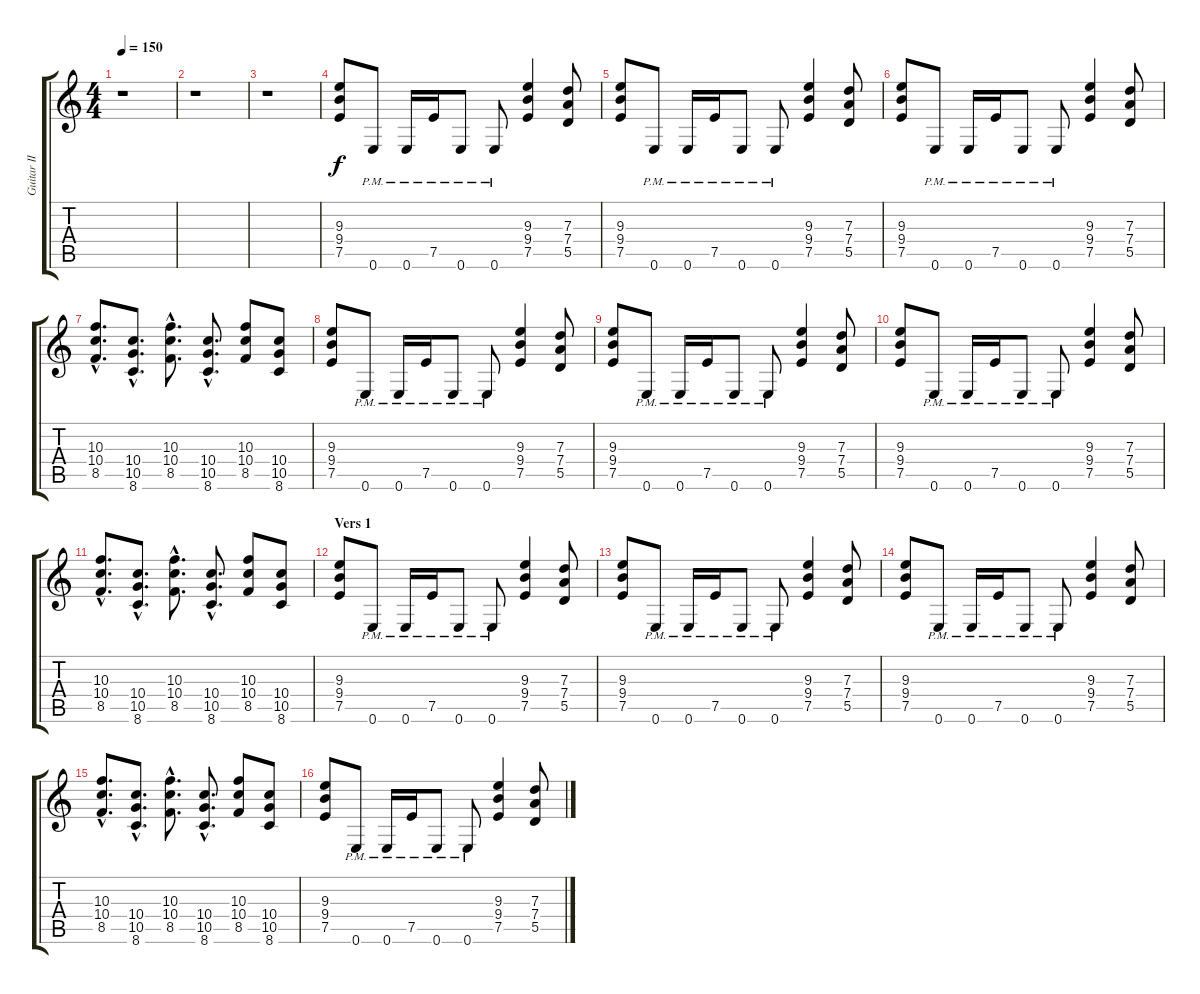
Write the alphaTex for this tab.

\track ("Guitar II (Rythm)" "Guitar II ") {instrument overdrivenguitar}
\staff {score tabs}
\tuning (E4 B3 G3 D3 A2 E2) {hide}
\ts (4 4)
\tempo 150
\clef g2
\ks c
r.1{dy f instrument overdrivenguitar} |
r.1 |
r.1 |
(9.3 9.4 7.5).8 0.6{pm}.8 0.6{pm}.16 7.5{pm}.16 0.6{pm}.8 0.6{pm}.8 (9.3 9.4 7.5).4 (7.3 7.4 5.5).8 |
(9.3 9.4 7.5).8 0.6{pm}.8 0.6{pm}.16 7.5{pm}.16 0.6{pm}.8 0.6{pm}.8 (9.3 9.4 7.5).4 (7.3 7.4 5.5).8 |
(9.3 9.4 7.5).8 0.6{pm}.8 0.6{pm}.16 7.5{pm}.16 0.6{pm}.8 0.6{pm}.8 (9.3 9.4 7.5).4 (7.3 7.4 5.5).8 |
(10.3{hac} 10.4{hac} 8.5{hac}).8{d} (10.4{hac} 10.5{hac} 8.6{hac}).8{d} (10.3{hac} 10.4{hac} 8.5{hac}).8{d} (10.4{hac} 10.5{hac} 8.6{hac}).8{d} (10.3 10.4 8.5).8 (10.4 10.5 8.6).8 |
(9.3 9.4 7.5).8 0.6{pm}.8 0.6{pm}.16 7.5{pm}.16 0.6{pm}.8 0.6{pm}.8 (9.3 9.4 7.5).4 (7.3 7.4 5.5).8 |
(9.3 9.4 7.5).8 0.6{pm}.8 0.6{pm}.16 7.5{pm}.16 0.6{pm}.8 0.6{pm}.8 (9.3 9.4 7.5).4 (7.3 7.4 5.5).8 |
(9.3 9.4 7.5).8 0.6{pm}.8 0.6{pm}.16 7.5{pm}.16 0.6{pm}.8 0.6{pm}.8 (9.3 9.4 7.5).4 (7.3 7.4 5.5).8 |
(10.3{hac} 10.4{hac} 8.5{hac}).8{d} (10.4{hac} 10.5{hac} 8.6{hac}).8{d} (10.3{hac} 10.4{hac} 8.5{hac}).8{d} (10.4{hac} 10.5{hac} 8.6{hac}).8{d} (10.3 10.4 8.5).8 (10.4 10.5 8.6).8 |
\section ("" "Vers 1")
(9.3 9.4 7.5).8 0.6{pm}.8 0.6{pm}.16 7.5{pm}.16 0.6{pm}.8 0.6{pm}.8 (9.3 9.4 7.5).4 (7.3 7.4 5.5).8 |
(9.3 9.4 7.5).8 0.6{pm}.8 0.6{pm}.16 7.5{pm}.16 0.6{pm}.8 0.6{pm}.8 (9.3 9.4 7.5).4 (7.3 7.4 5.5).8 |
(9.3 9.4 7.5).8 0.6{pm}.8 0.6{pm}.16 7.5{pm}.16 0.6{pm}.8 0.6{pm}.8 (9.3 9.4 7.5).4 (7.3 7.4 5.5).8 |
(10.3{hac} 10.4{hac} 8.5{hac}).8{d} (10.4{hac} 10.5{hac} 8.6{hac}).8{d} (10.3{hac} 10.4{hac} 8.5{hac}).8{d} (10.4{hac} 10.5{hac} 8.6{hac}).8{d} (10.3 10.4 8.5).8 (10.4 10.5 8.6).8 |
(9.3 9.4 7.5).8 0.6{pm}.8 0.6{pm}.16 7.5{pm}.16 0.6{pm}.8 0.6{pm}.8 (9.3 9.4 7.5).4 (7.3 7.4 5.5).8
